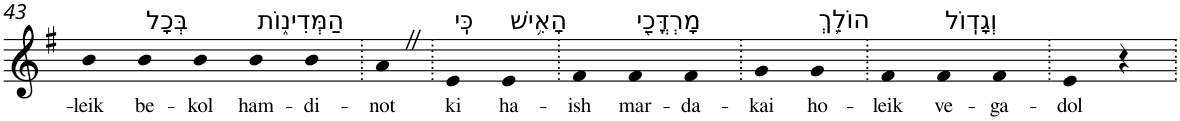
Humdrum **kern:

**kern	**text
*part1	*part1
*staff1	*staff1
*I"Piano	*
*I'Pno	*
!!LO:PB:g=z
*clefG2	*
*k[f#]	*
*G:	*
=43	=43
!	!LO:LY:b
4b	-leik
!LO:TX:a:t=בְּכָל	!
!	!LO:LY:b
4b	be-
!	!LO:LY:b
4b	-kol
!LO:TX:a:t=הַמְּדִינ֑וֹת	!
!	!LO:LY:b
4b	ham-
!	!LO:LY:b
4b	-di-
=44.	=44.
!	!LO:LY:b
4aZ	-not
=45.	=45.
!LO:TX:a:t=כִּֽי	!
!	!LO:LY:b
4e	ki
!LO:TX:a:t=הָאִ֥ישׁ	!
!	!LO:LY:b
4e	ha-
=46.	=46.
!	!LO:LY:b
4f#	-ish
!LO:TX:a:t=מָרְדֳּכַ֖י	!
!	!LO:LY:b
4f#	mar-
!	!LO:LY:b
4f#	-da-
=47.	=47.
!	!LO:LY:b
4g	-kai
!LO:TX:a:t=הוֹלֵ֥ךְ	!
!	!LO:LY:b
4g	ho-
=48.	=48.
!	!LO:LY:b
4f#	-leik
!LO:TX:a:t=וְגָדֽוֹל	!
!	!LO:LY:b
4f#	ve-
!	!LO:LY:b
4f#	-ga-
=49.	=49.
!	!LO:LY:b
4e	-dol
4r	.
=.	=.
*-	*-
